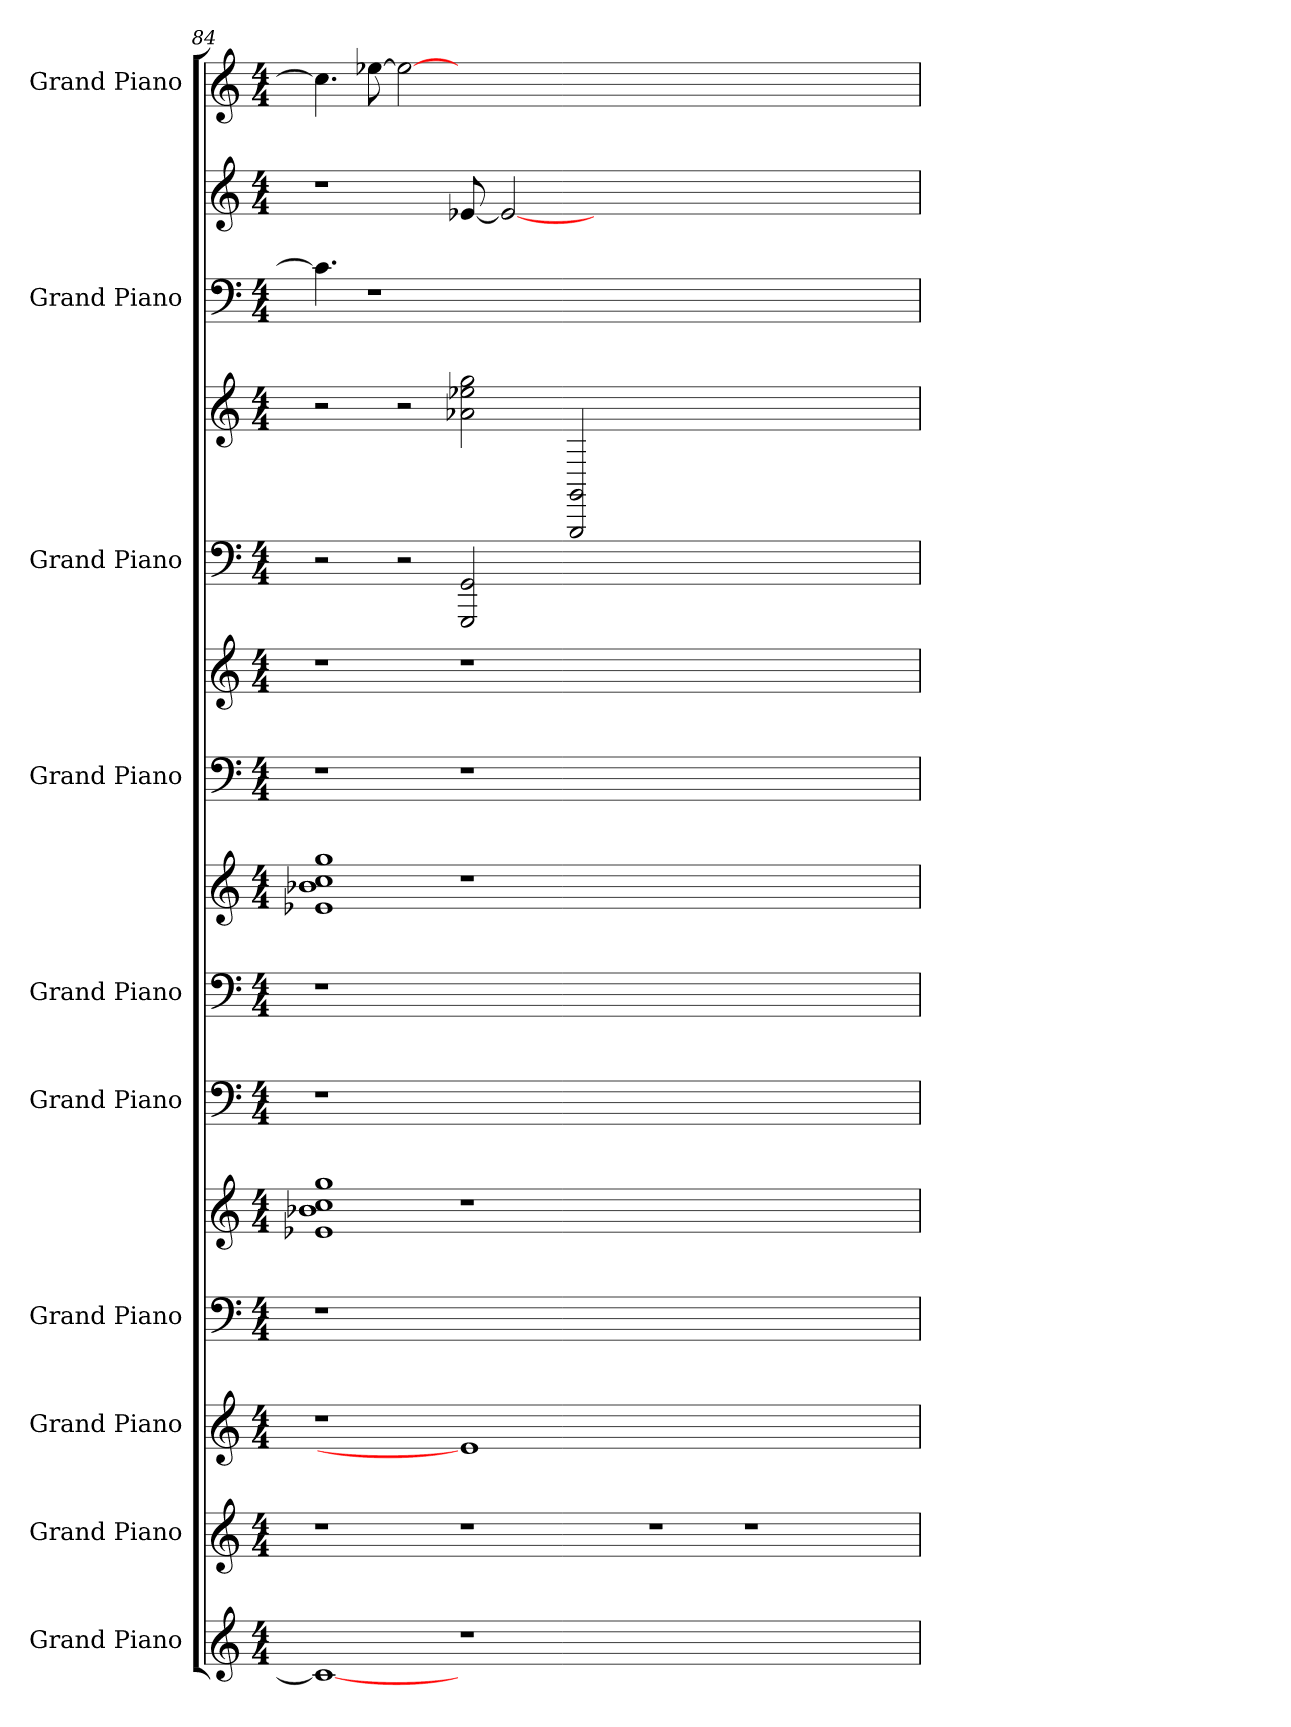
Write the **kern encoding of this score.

**kern	**kern	**kern	**kern	**kern	**kern	**kern	**kern	**kern	**kern	**kern	**kern	**kern	**kern	**kern
*part10	*part9	*part8	*part7	*part7	*part6	*part5	*part5	*part4	*part4	*part3	*part3	*part2	*part2	*part1
*staff15	*staff14	*staff13	*staff12	*staff11	*staff10	*staff9	*staff8	*staff7	*staff6	*staff5	*staff4	*staff3	*staff2	*staff1
*I"Grand Piano	*I"Grand Piano	*I"Grand Piano	*I"Grand Piano	*	*I"Grand Piano	*I"Grand Piano	*	*I"Grand Piano	*	*I"Grand Piano	*	*I"Grand Piano	*	*I"Grand Piano
*clefG2	*clefG2	*clefG2	*clefF4	*clefG2	*clefF4	*clefF4	*clefG2	*clefF4	*clefG2	*clefF4	*clefG2	*clefF4	*clefG2	*clefG2
*k[]	*k[]	*k[]	*k[]	*k[]	*k[]	*k[]	*k[]	*k[]	*k[]	*k[]	*k[]	*k[]	*k[]	*k[]
*C:	*C:	*C:	*C:	*C:	*C:	*C:	*C:	*C:	*C:	*C:	*C:	*C:	*C:	*C:
*M4/4	*M4/4	*M4/4	*M4/4	*M4/4	*M4/4	*M4/4	*M4/4	*M4/4	*M4/4	*M4/4	*M4/4	*M4/4	*M4/4	*M4/4
=84	=84	=84	=84	=84	=84	=84	=84	=84	=84	=84	=84	=84	=84	=84
1c_	1r	1r	1r	1e-X 1b-X 1cc 1gg	1r	1r	1e-X 1b-X 1cc 1gg	1r	1r	2r	2r	4.c]	1r	4.cc]
.	.	.	.	.	.	.	.	.	.	.	.	1r	.	[8ee-X
.	.	.	.	.	.	.	.	.	.	2r	2r	.	.	2ee-_
1r	1r	1e]	0.ryy	1r	0.ryy	0.ryy	1r	1r	1r	2GGG 2GG	2a-X 2ee-X 2gg	.	[8e-X	0.ryy
.	.	.	.	.	.	.	.	.	.	.	.	.	2e-_	.
.	.	.	.	.	.	.	.	.	.	.	.	0ryy	.	.
.	.	.	.	.	.	.	.	.	.	0ryy	2GGG 2GG	.	.	.
.	.	.	.	.	.	.	.	.	.	.	.	.	0ryy	.
0ryy	1r	0ryy	.	0ryy	.	.	0ryy	0ryy	0ryy	.	0ryy	.	.	.
.	1r	.	.	.	.	.	.	.	.	.	.	.	.	.
.	.	.	.	.	.	.	.	.	.	.	.	2ryy	.	.
.	.	.	.	.	.	.	.	.	.	2ryy	.	.	.	.
.	.	.	.	.	.	.	.	.	.	.	.	.	4.ryy	.
.	.	.	.	.	.	.	.	.	.	.	.	8ryy	.	.
=	=	=	=	=	=	=	=	=	=	=	=	=	=	=
*-	*-	*-	*-	*-	*-	*-	*-	*-	*-	*-	*-	*-	*-	*-
